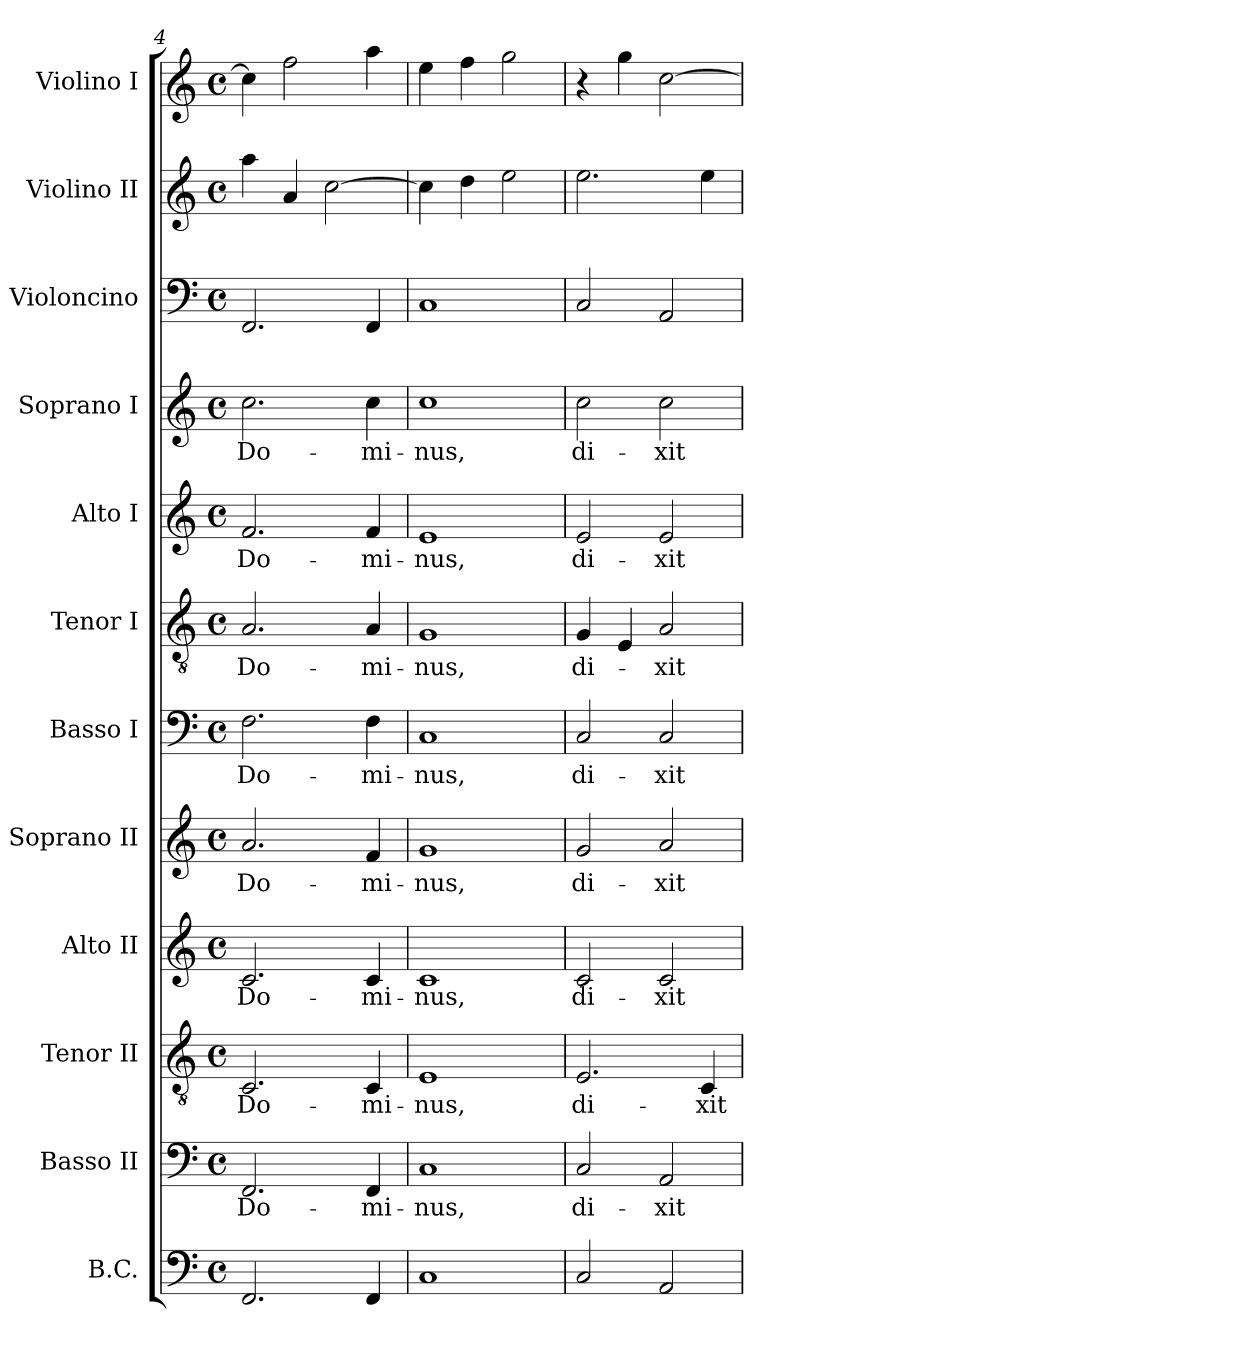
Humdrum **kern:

**kern	**kern	**text	**kern	**text	**kern	**text	**kern	**text	**kern	**text	**kern	**text	**kern	**text	**kern	**text	**kern	**kern	**kern
*part12	*part11	*part11	*part10	*part10	*part9	*part9	*part8	*part8	*part7	*part7	*part6	*part6	*part5	*part5	*part4	*part4	*part3	*part2	*part1
*staff12	*staff11	*staff11	*staff10	*staff10	*staff9	*staff9	*staff8	*staff8	*staff7	*staff7	*staff6	*staff6	*staff5	*staff5	*staff4	*staff4	*staff3	*staff2	*staff1
*I"B.C.	*I"Basso II	*	*I"Tenor II	*	*I"Alto II	*	*I"Soprano II	*	*I"Basso I	*	*I"Tenor I	*	*I"Alto I	*	*I"Soprano I	*	*I"Violoncino	*I"Violino II	*I"Violino I
*I'BC	*I'B 2	*	*I'T 2	*	*I'A 2	*	*I'S 2	*	*I'B 1	*	*I'T 1	*	*I'A 1	*	*I'S 1	*	*I'Vc.	*I'Vln. II	*I'Vln. I
*clefF4	*clefF4	*	*clefGv2	*	*clefG2	*	*clefG2	*	*clefF4	*	*clefGv2	*	*clefG2	*	*clefG2	*	*clefF4	*clefG2	*clefG2
*k[]	*k[]	*	*k[]	*	*k[]	*	*k[]	*	*k[]	*	*k[]	*	*k[]	*	*k[]	*	*k[]	*k[]	*k[]
*C:	*C:	*	*C:	*	*C:	*	*C:	*	*C:	*	*C:	*	*C:	*	*C:	*	*C:	*C:	*C:
*M4/4	*M4/4	*	*M4/4	*	*M4/4	*	*M4/4	*	*M4/4	*	*M4/4	*	*M4/4	*	*M4/4	*	*M4/4	*M4/4	*M4/4
*met(c)	*met(c)	*	*met(c)	*	*met(c)	*	*met(c)	*	*met(c)	*	*met(c)	*	*met(c)	*	*met(c)	*	*met(c)	*met(c)	*met(c)
=4	=4	=4	=4	=4	=4	=4	=4	=4	=4	=4	=4	=4	=4	=4	=4	=4	=4	=4	=4
!	!	!LO:LY:b	!	!	!	!	!	!	!	!	!	!	!	!	!	!	!	!	!
!	!	!	!	!LO:LY:b	!	!	!	!	!	!	!	!	!	!	!	!	!	!	!
!	!	!	!	!	!	!LO:LY:b	!	!	!	!	!	!	!	!	!	!	!	!	!
!	!	!	!	!	!	!	!	!LO:LY:b	!	!	!	!	!	!	!	!	!	!	!
!	!	!	!	!	!	!	!	!	!	!LO:LY:b	!	!	!	!	!	!	!	!	!
!	!	!	!	!	!	!	!	!	!	!	!	!LO:LY:b	!	!	!	!	!	!	!
!	!	!	!	!	!	!	!	!	!	!	!	!	!	!LO:LY:b	!	!	!	!	!
!	!	!	!	!	!	!	!	!	!	!	!	!	!	!	!	!LO:LY:b	!	!	!
2.FF/	2.FF/	Do-	2.C/	Do-	2.c/	Do-	2.a/	Do-	2.F\	Do-	2.A/	Do-	2.f/	Do-	2.cc\	Do-	2.FF/	4aa\	4cc\]
.	.	.	.	.	.	.	.	.	.	.	.	.	.	.	.	.	.	4a/	2ff\
.	.	.	.	.	.	.	.	.	.	.	.	.	.	.	.	.	.	[2cc\	.
!	!	!LO:LY:b	!	!	!	!	!	!	!	!	!	!	!	!	!	!	!	!	!
!	!	!	!	!LO:LY:b	!	!	!	!	!	!	!	!	!	!	!	!	!	!	!
!	!	!	!	!	!	!LO:LY:b	!	!	!	!	!	!	!	!	!	!	!	!	!
!	!	!	!	!	!	!	!	!LO:LY:b	!	!	!	!	!	!	!	!	!	!	!
!	!	!	!	!	!	!	!	!	!	!LO:LY:b	!	!	!	!	!	!	!	!	!
!	!	!	!	!	!	!	!	!	!	!	!	!LO:LY:b	!	!	!	!	!	!	!
!	!	!	!	!	!	!	!	!	!	!	!	!	!	!LO:LY:b	!	!	!	!	!
!	!	!	!	!	!	!	!	!	!	!	!	!	!	!	!	!LO:LY:b	!	!	!
4FF/	4FF/	-mi-	4C/	-mi-	4c/	-mi-	4f/	-mi-	4F\	-mi-	4A/	-mi-	4f/	-mi-	4cc\	-mi-	4FF/	.	4aa\
=5	=5	=5	=5	=5	=5	=5	=5	=5	=5	=5	=5	=5	=5	=5	=5	=5	=5	=5	=5
!	!	!LO:LY:b	!	!	!	!	!	!	!	!	!	!	!	!	!	!	!	!	!
!	!	!	!	!LO:LY:b	!	!	!	!	!	!	!	!	!	!	!	!	!	!	!
!	!	!	!	!	!	!LO:LY:b	!	!	!	!	!	!	!	!	!	!	!	!	!
!	!	!	!	!	!	!	!	!LO:LY:b	!	!	!	!	!	!	!	!	!	!	!
!	!	!	!	!	!	!	!	!	!	!LO:LY:b	!	!	!	!	!	!	!	!	!
!	!	!	!	!	!	!	!	!	!	!	!	!LO:LY:b	!	!	!	!	!	!	!
!	!	!	!	!	!	!	!	!	!	!	!	!	!	!LO:LY:b	!	!	!	!	!
!	!	!	!	!	!	!	!	!	!	!	!	!	!	!	!	!LO:LY:b	!	!	!
1C	1C	-nus,	1E	-nus,	1c	-nus,	1g	-nus,	1C	-nus,	1G	-nus,	1e	-nus,	1cc	-nus,	1C	4cc\]	4ee\
.	.	.	.	.	.	.	.	.	.	.	.	.	.	.	.	.	.	4dd\	4ff\
.	.	.	.	.	.	.	.	.	.	.	.	.	.	.	.	.	.	2ee\	2gg\
=6	=6	=6	=6	=6	=6	=6	=6	=6	=6	=6	=6	=6	=6	=6	=6	=6	=6	=6	=6
!	!	!LO:LY:b	!	!	!	!	!	!	!	!	!	!	!	!	!	!	!	!	!
!	!	!	!	!LO:LY:b	!	!	!	!	!	!	!	!	!	!	!	!	!	!	!
!	!	!	!	!	!	!LO:LY:b	!	!	!	!	!	!	!	!	!	!	!	!	!
!	!	!	!	!	!	!	!	!LO:LY:b	!	!	!	!	!	!	!	!	!	!	!
!	!	!	!	!	!	!	!	!	!	!LO:LY:b	!	!	!	!	!	!	!	!	!
!	!	!	!	!	!	!	!	!	!	!	!	!LO:LY:b	!	!	!	!	!	!	!
!	!	!	!	!	!	!	!	!	!	!	!	!	!	!LO:LY:b	!	!	!	!	!
!	!	!	!	!	!	!	!	!	!	!	!	!	!	!	!	!LO:LY:b	!	!	!
2C/	2C/	di-	2.E/	di-	2c/	di-	2g/	di-	2C/	di-	4G/	di-	2e/	di-	2cc\	di-	2C/	2.ee\	4r
.	.	.	.	.	.	.	.	.	.	.	4E/	.	.	.	.	.	.	.	4gg\
!	!	!LO:LY:b	!	!	!	!	!	!	!	!	!	!	!	!	!	!	!	!	!
!	!	!	!	!	!	!LO:LY:b	!	!	!	!	!	!	!	!	!	!	!	!	!
!	!	!	!	!	!	!	!	!LO:LY:b	!	!	!	!	!	!	!	!	!	!	!
!	!	!	!	!	!	!	!	!	!	!LO:LY:b	!	!	!	!	!	!	!	!	!
!	!	!	!	!	!	!	!	!	!	!	!	!LO:LY:b	!	!	!	!	!	!	!
!	!	!	!	!	!	!	!	!	!	!	!	!	!	!LO:LY:b	!	!	!	!	!
!	!	!	!	!	!	!	!	!	!	!	!	!	!	!	!	!LO:LY:b	!	!	!
2AA/	2AA/	-xit	.	.	2c/	-xit	2a/	-xit	2C/	-xit	2A/	-xit	2e/	-xit	2cc\	-xit	2AA/	.	[2cc\
!	!	!	!	!LO:LY:b	!	!	!	!	!	!	!	!	!	!	!	!	!	!	!
.	.	.	4C/	-xit	.	.	.	.	.	.	.	.	.	.	.	.	.	4ee\	.
=	=	=	=	=	=	=	=	=	=	=	=	=	=	=	=	=	=	=	=
*-	*-	*-	*-	*-	*-	*-	*-	*-	*-	*-	*-	*-	*-	*-	*-	*-	*-	*-	*-
